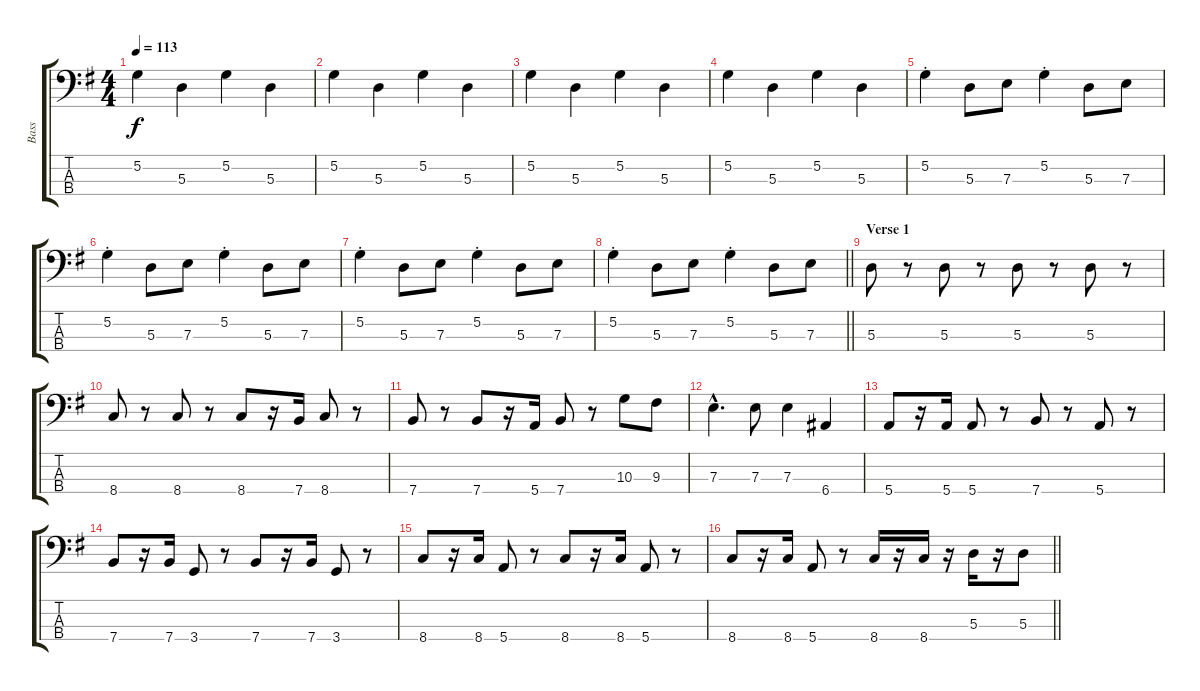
\track ("Bass" "Bass") {instrument electricbassfinger}
\staff {score tabs}
\tuning (G2 D2 A1 E1) {hide}
\ts (4 4)
\tempo 113
\clef f4
\ks g
5.2.4{dy f instrument electricbassfinger} 5.3.4 5.2.4 5.3.4 |
5.2.4 5.3.4 5.2.4 5.3.4 |
5.2.4 5.3.4 5.2.4 5.3.4 |
5.2.4 5.3.4 5.2.4 5.3.4 |
5.2{st}.4 5.3.8 7.3.8 5.2{st}.4 5.3.8 7.3.8 |
5.2{st}.4 5.3.8 7.3.8 5.2{st}.4 5.3.8 7.3.8 |
5.2{st}.4 5.3.8 7.3.8 5.2{st}.4 5.3.8 7.3.8 |
\barLineRight lightlight
5.2{st}.4 5.3.8 7.3.8 5.2{st}.4 5.3.8 7.3.8 |
\section ("" "Verse 1")
5.3.8 r.8 5.3.8 r.8 5.3.8 r.8 5.3.8 r.8 |
8.4.8 r.8 8.4.8 r.8 8.4.8 r.16 7.4.16 8.4.8 r.8 |
7.4.8 r.8 7.4.8 r.16 5.4.16 7.4.8 r.8 10.3.8 9.3.8 |
7.3{hac}.4{d} 7.3.8 7.3.4 6.4.4 |
5.4.8 r.16 5.4.16 5.4.8 r.8 7.4.8 r.8 5.4.8 r.8 |
7.4.8 r.16 7.4.16 3.4.8 r.8 7.4.8 r.16 7.4.16 3.4.8 r.8 |
8.4.8 r.16 8.4.16 5.4.8 r.8 8.4.8 r.16 8.4.16 5.4.8 r.8 |
\barLineRight lightlight
8.4.8 r.16 8.4.16 5.4.8 r.8 8.4.16 r.16 8.4.16 r.16 5.3.16 r.16 5.3.8
